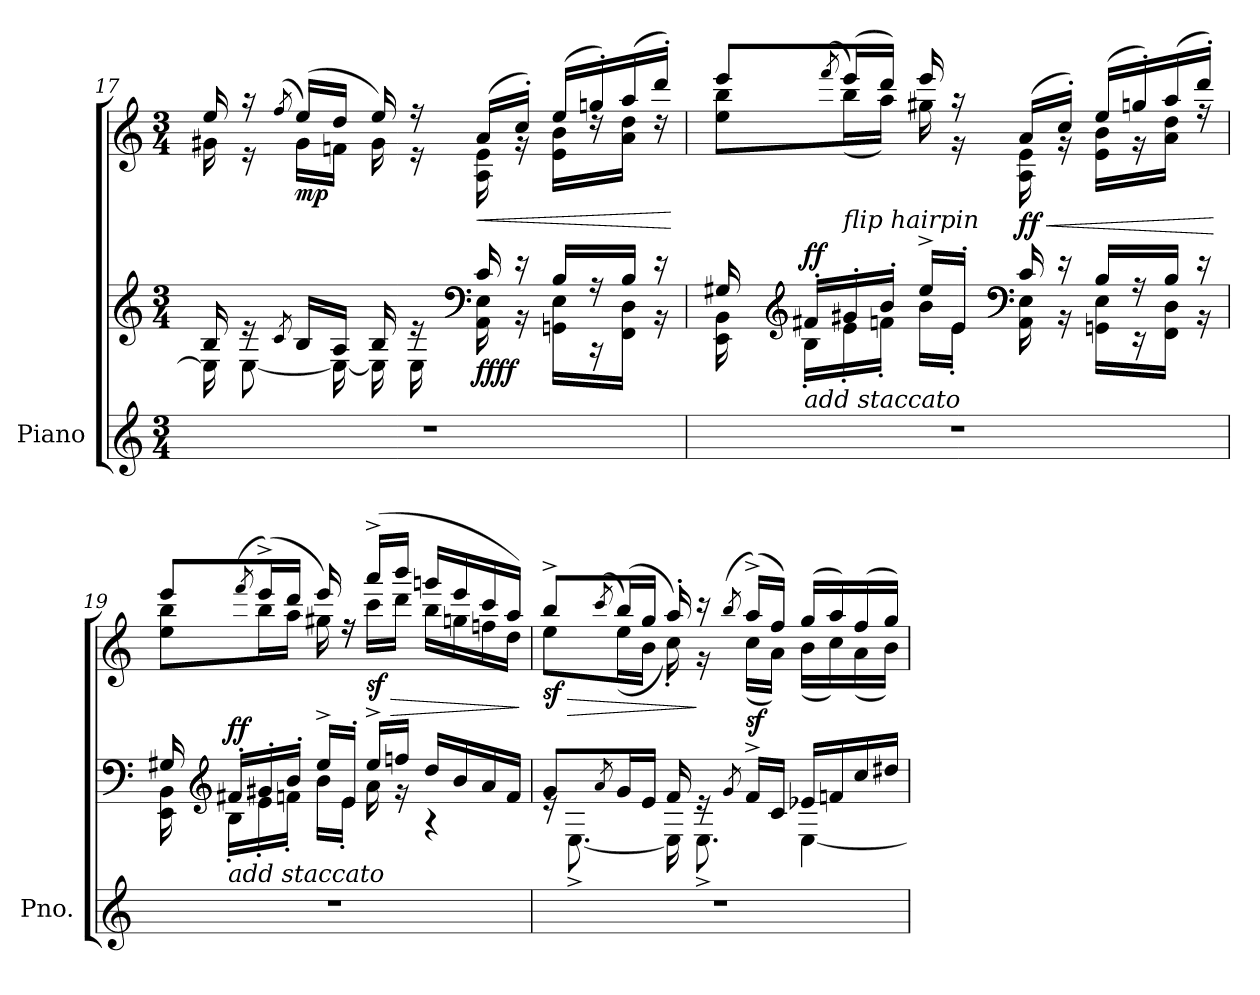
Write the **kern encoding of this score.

**kern	**kern	**kern	**dynam
*part1	*part1	*part1	*part1
*staff3	*staff2	*staff1	*staff1/2/3
*I"Piano	*	*	*
*I'Pno.	*	*	*
*clefG2	*clefG2	*clefG2	*
*k[]	*k[]	*k[]	*
*M3/4	*M3/4	*M3/4	*
=17	=17	=17	=17
*	*^	*^	*
2.r	16B/	16E\]	16ee/	16g#X\	.
.	16re	[8E\	16r	16r	.
*	*	*	*MM72	*	*
.	8qc/	.	(<8qff/	.	.
!	!	!	!	!	!LO:DY:b
.	16B/LL	.	(>16ee/LL)	16g#\LL	mp
.	16A/JJ	16E\_	16dd/JJ	16fn\JJ	.
.	16B/	16E\]	16ee/)	16g#\	.
.	16re	16E\	16r	16r	.
*	*clefF4	*	*	*	*
*	*	*	*MM76	*	*
!	!	!	!	!	!LO:HP:b
!	!	!	!	!	!LO:DY:n=1:b=2
!	!	!	!	!	!LO:DY:n=2:b
.	16c/	16AA\ 16E\	(<16a/LL	16A\ 16e\	< ff ff
.	16r	16r	16cc'/JJ)	16rg	.
.	16B/LL	16GGn\ 16E\LL	(<16ee/LL	16e\ 16b\LL	.
.	16r	16r	16ggn'/)	16rdd	.
.	16B/JJ	16FF\ 16D\JJ	(<16aa/	16a\ 16dd\JJ	.
.	16r	16r	16ddd'/JJ)	16rdd	.
*	*v	*v	*	*	*
*	*	*v	*v	*
.	.	.	[
!!LO:LB:g=z
=18	=18	=18	=18
*	*^	*^	*
2.r	16G#X/	16EE\ 16BB\	8eee/L	8ee\ 8bb\L	.
*	*clefG2	*	*	*	*
!	!LO:TX:b:i:t=add staccato	!	!	!	!
!	!	!	!	!	!LO:DY:a=2
.	16f#X'/LL	16B'\LL	.	.	ff
.	.	.	(<8qfff/	.	.
!	!LO:TX:a:i:t=flip hairpin	!	!	!	!
.	16g#X'/	16e'\	(>16eee/L)	(<16bb\L	.
.	16b'/JJ	16fn'\JJ	16ddd/JJ)	16aa\JJ)	.
.	16ee^/LL	16b\LL	16eee/	16gg#X\	.
.	16e'/JJ	16e'\JJ	16r	16r	.
*	*clefF4	*	*	*	*
!	!	!	!	!	!LO:HP:b
!	!	!	!	!	!LO:DY:n=1:b
.	16c/	16AA\ 16E\	(<16a/LL	16A\ 16e\	< ff
.	16r	16r	16cc'/JJ)	16rg	.
.	16B/LL	16GGn\ 16E\LL	(<16ee/LL	16e\ 16b\LL	.
.	16r	16r	16ggn'/)	16r	.
.	16B/JJ	16FF\ 16D\JJ	(<16aa/	16a\ 16dd\JJ	.
.	16r	16r	16ddd'/JJ)	16rff	.
*	*v	*v	*	*	*
*	*	*v	*v	*
.	.	.	[
=19	=19	=19	=19
*	*^	*^	*
2.r	16G#X/	16EE\ 16BB\	8eee/L	8ee\ 8bb\L	.
*	*clefG2	*	*	*	*
!	!LO:TX:b:i:t=add staccato	!	!	!	!
!	!	!	!	!	!LO:DY:a=2
.	16f#X'/LL	16B'\LL	.	.	ff
.	.	.	(<8qfff/	.	.
.	16g#X'/	16e'\	(>16eee^/L)	16bb\L	.
.	16b'/JJ	16fn'\JJ	16ddd/JJ	16aa\JJ	.
.	16ee^/LL	16b\LL	16eee/)	16gg#X\	.
.	16e'/JJ	16e'\JJ	16rff	16rff	.
*	*	*	*MM75	*	*
!	!	!	!	!	!LO:HP:b
!	!	!	!	!	!LO:DY:n=1:b
.	16ee^/LL	16a\	(>16aaa^/LL	16ccc\LL	> sf
.	16ffn/JJ	16r	16bbb/JJ	16ddd\JJ	.
.	16dd/LL	4r	16gggn/LL	16bb\LL	.
.	16b/	.	16eee/	16ggn\	.
.	16a/	.	16ccc/	16ffn\	.
.	16f/JJ	.	16aa/JJ)	16dd\JJ	.
*	*v	*v	*	*	*
*	*	*v	*v	*
.	.	.	]
!!LO:PB:g=z
=20	=20	=20	=20
*	*^	*	*
!	!	!	!LO:TX:a:t=page 135	!
!	!	!	!	!LO:HP:b
*	*	*	*^	*
!	!	!	!	!	!LO:DY:n=1:b
2.r	8g/L	16re	8bb^/L	8ee\L	> sf
.	.	[8.E^\	.	.	.
.	8qa/	.	(<8qccc/	.	.
.	16g/L	.	(>16bb/L)	(<16ee\L	.
.	16e/JJ	.	16gg/JJ	16b\JJ	.
.	16f/	16E\]	16aa'/)	16cc'\)	.
.	16re	8.E^\	16r	16r	]
.	8qg/	.	(<8qbb/	.	.
!	!	!	!	!	!LO:DY:n=2:b
.	16f^/LL	.	(>16aa^/LL)	(<16cc\LL	sf
.	16c/JJ	.	16ff/JJ)	16a\JJ)	.
.	16e-X/LL	[4E\	(>16gg/LL	(<16b\LL	.
.	16fn/	.	16aa/)	16cc\)	.
.	16cc/	.	(>16ff/	(<16a\	.
.	16dd#X/JJ	.	16gg/JJ)	16b\JJ)	.
*	*v	*v	*	*	*
*	*	*v	*v	*
=	=	=	=
*-	*-	*-	*-
